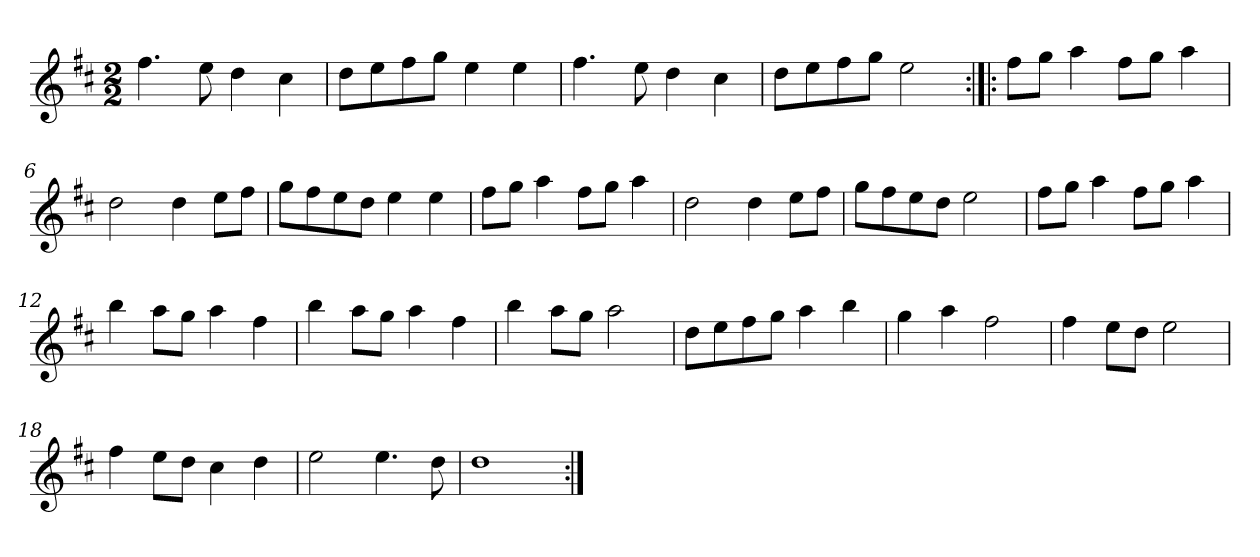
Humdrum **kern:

**kern
*part1
*staff1
*clefG2
*k[f#c#]
*D:
*M2/2
*MM120
=1
4.ff#
8ee
4dd
4cc#
=2
8dd\L
8ee\
8ff#\
8gg\J
4ee
4ee
=3
4.ff#
8ee
4dd
4cc#
=4
8dd\L
8ee\
8ff#\
8gg\J
2ee
=5:|!|:
8ff#\L
8gg\J
4aa
8ff#\L
8gg\J
4aa
=6
2dd
4dd
8ee\L
8ff#\J
=7
8gg\L
8ff#\
8ee\
8dd\J
4ee
4ee
=8
8ff#\L
8gg\J
4aa
8ff#\L
8gg\J
4aa
=9
2dd
4dd
8ee\L
8ff#\J
=10
8gg\L
8ff#\
8ee\
8dd\J
2ee
=11
8ff#\L
8gg\J
4aa
8ff#\L
8gg\J
4aa
=12
4bb
8aa\L
8gg\J
4aa
4ff#
=13
4bb
8aa\L
8gg\J
4aa
4ff#
=14
4bb
8aa\L
8gg\J
2aa
=15
8dd\L
8ee\
8ff#\
8gg\J
4aa
4bb
=16
4gg
4aa
2ff#
=17
4ff#
8ee\L
8dd\J
2ee
=18
4ff#
8ee\L
8dd\J
4cc#
4dd
=19
2ee
4.ee
8dd
=20
1dd
=:|!
*-
